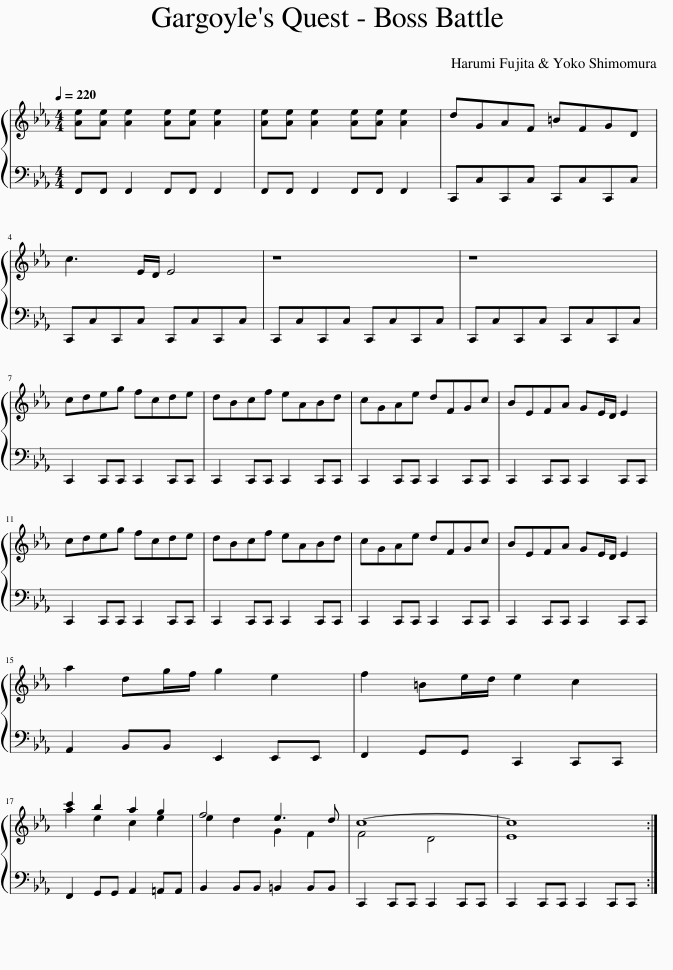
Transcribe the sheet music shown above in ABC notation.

X:1
%%score { ( 1 2 ) 3 }
L:1/8
Q:1/4=220
M:4/4
I:linebreak $
K:Eb
V:1 treble
V:2 treble
V:3 bass
V:1
 [Ae][Ae] [Ae]2 [Ae][Ae] [Ae]2 | [Ae][Ae] [Ae]2 [Ae][Ae] [Ae]2 | dGAF =BFGD |$ c3 E/D/ E4 | z8 | %5
 z8 |$ cdeg fcde | dBcf eABd | cGAe dFGc | BEFA GE/D/ E2 |$ %10
 cdeg fcde | dBcf eABd | cGAe dFGc | BEFA GE/D/ E2 |$ a2 dg/f/ g2 e2 | %15
 f2 =Be/d/ e2 c2 |$ c'2 b2 a2 g2 | f4 e3 d | c8- | c8 :| %20
V:2
 x8 | x8 | x8 |$ x8 | x8 | %5
 x8 |$ x8 | x8 | x8 | x8 |$ %10
 x8 | x8 | x8 | x8 |$ x8 | %15
 x8 |$ a2 e2 c2 e2 | e2 d2 G2 F2 | F4 D4 | E8 :| %20
V:3
 F,,F,, F,,2 F,,F,, F,,2 | F,,F,, F,,2 F,,F,, F,,2 | C,,C,C,,C, C,,C,C,,C, |$ C,,C,C,,C, C,,C,C,,C, | C,,C,C,,C, C,,C,C,,C, | %5
 C,,C,C,,C, C,,C,C,,C, |$ C,,2 C,,C,, C,,2 C,,C,, | C,,2 C,,C,, C,,2 C,,C,, | C,,2 C,,C,, C,,2 C,,C,, | C,,2 C,,C,, C,,2 C,,C,, |$ %10
 C,,2 C,,C,, C,,2 C,,C,, | C,,2 C,,C,, C,,2 C,,C,, | C,,2 C,,C,, C,,2 C,,C,, | C,,2 C,,C,, C,,2 C,,C,, |$ A,,2 B,,B,, E,,2 E,,E,, | %15
 F,,2 G,,G,, C,,2 C,,C,, |$ F,,2 G,,G,, A,,2 =A,,A,, | B,,2 B,,B,, =B,,2 B,,B,, | C,,2 C,,C,, C,,2 C,,C,, | C,,2 C,,C,, C,,2 C,,C,, :| %20
